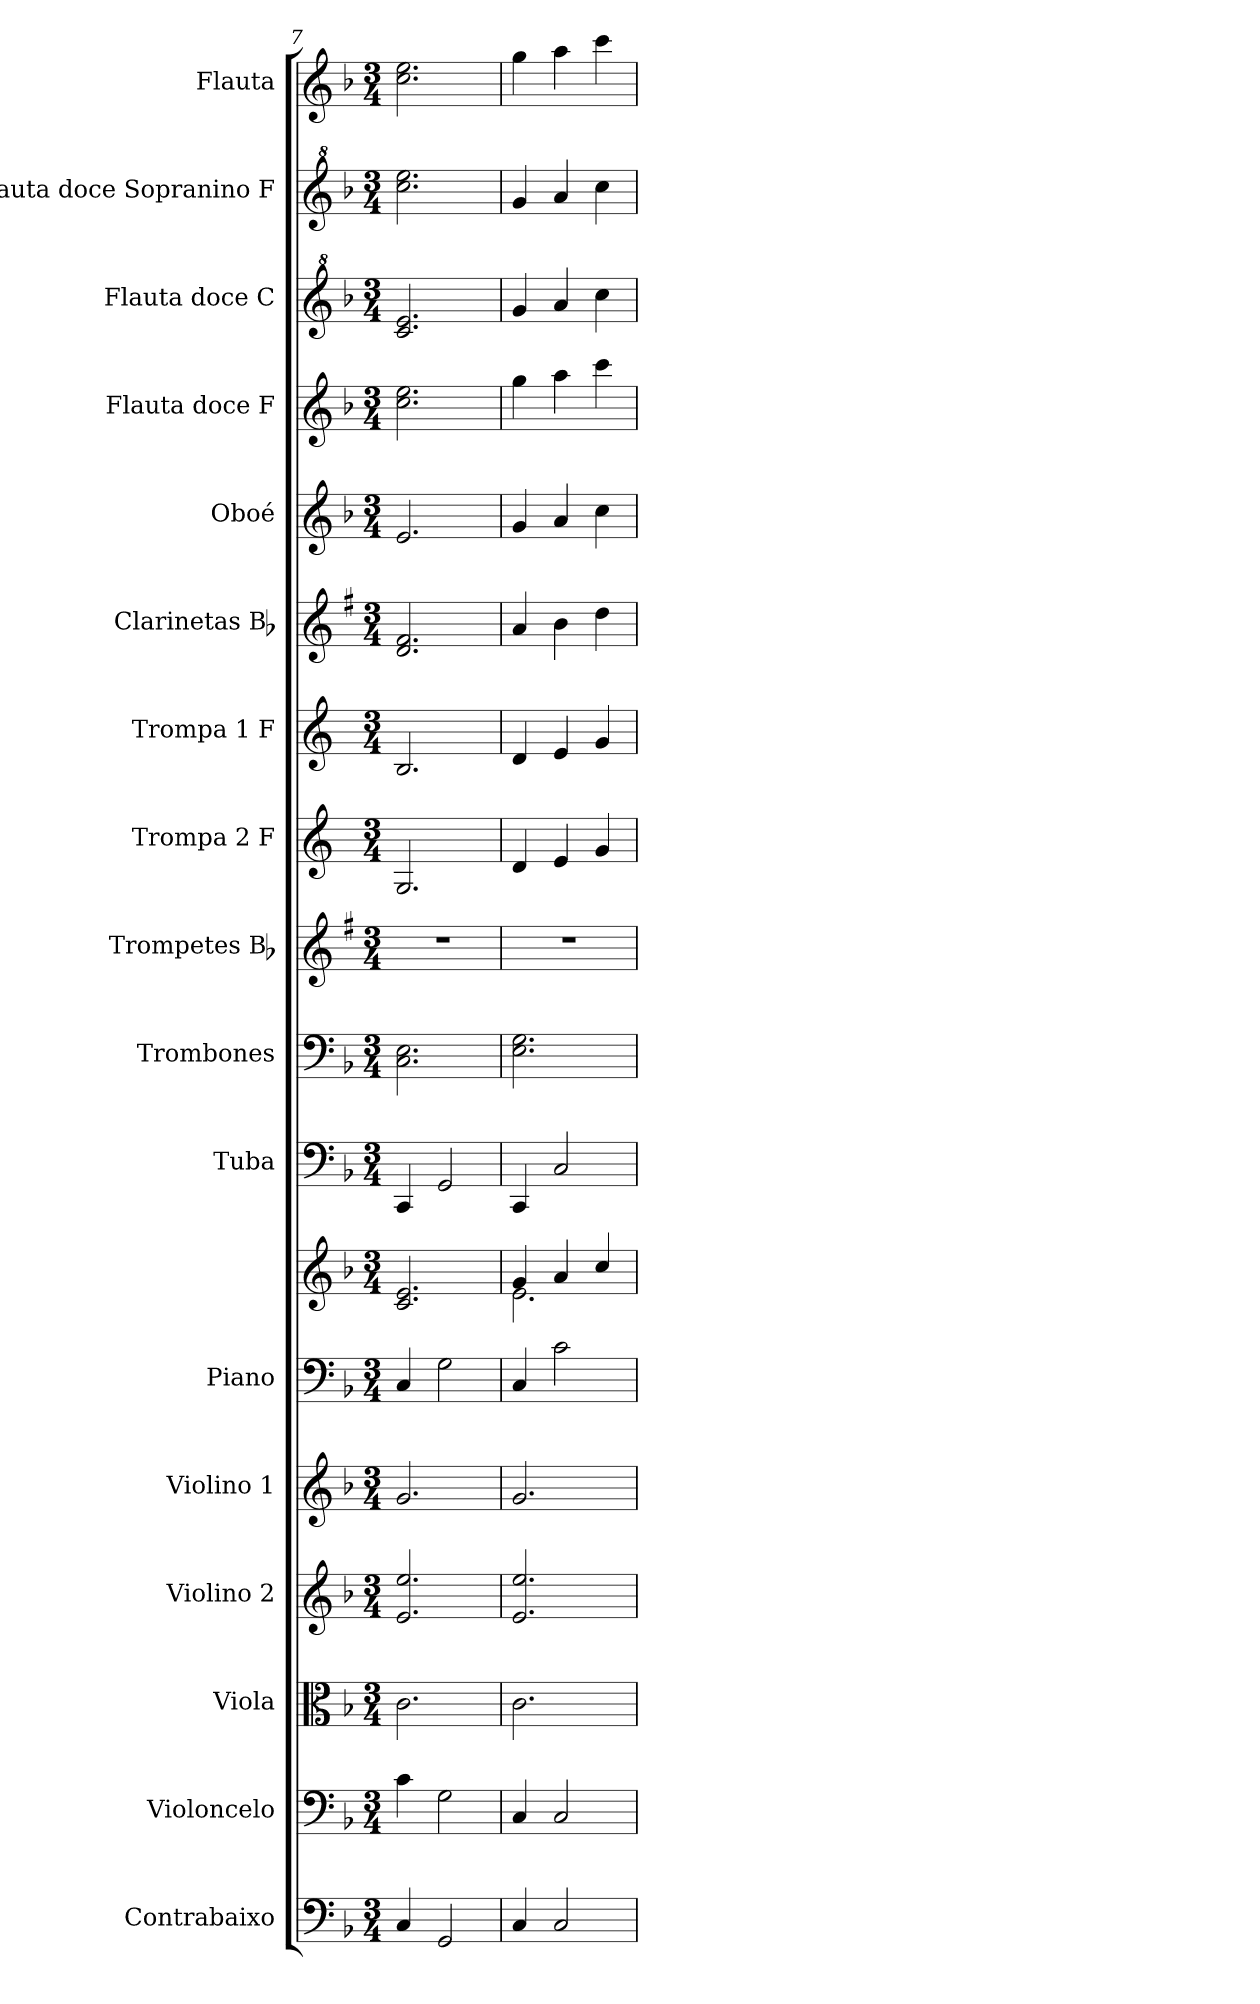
**kern	**kern	**kern	**kern	**kern	**kern	**kern	**kern	**kern	**kern	**kern	**kern	**kern	**kern	**kern	**kern	**kern	**kern
*part17	*part16	*part15	*part14	*part13	*part12	*part12	*part11	*part10	*part9	*part8	*part7	*part6	*part5	*part4	*part3	*part2	*part1
*staff18	*staff17	*staff16	*staff15	*staff14	*staff13	*staff12	*staff11	*staff10	*staff9	*staff8	*staff7	*staff6	*staff5	*staff4	*staff3	*staff2	*staff1
*I"Contrabaixo	*I"Violoncelo	*I"Viola	*I"Violino 2	*I"Violino 1	*I"Piano	*	*I"Tuba	*I"Trombones	*I"Trompetes Bb	*I"Trompa 2  F	*I"Trompa 1 F	*I"Clarinetas Bb	*I"Oboé	*I"Flauta doce F	*I"Flauta doce  C	*I"Flauta doce  Sopranino F	*I"Flauta
*I'Cb.	*I'Vc.	*I'Vla.	*I'Vln. 2	*I'Vln. 1	*I'Pno	*	*I'Tba.	*I'Tbn.	*I'Tpt.	*	*	*I'Cl.	*I'Ob.	*	*	*I'Fl. d. sop.	*I'Fl.
*clefF4	*clefF4	*clefC3	*clefG2	*clefG2	*clefF4	*clefG2	*clefF4	*clefF4	*clefG2	*clefG2	*clefG2	*clefG2	*clefG2	*clefG2	*clefG^2	*clefG^2	*clefG2
*ITrd7c12	*	*	*	*	*	*	*	*	*ITrd1c2	*ITrd4c7	*ITrd4c7	*ITrd1c2	*	*	*ITrd-7c-12	*ITrd-7c-12	*
*k[b-]	*k[b-]	*k[b-]	*k[b-]	*k[b-]	*k[b-]	*k[b-]	*k[b-]	*k[b-]	*k[b-]	*k[b-]	*k[b-]	*k[b-]	*k[b-]	*k[b-]	*k[b-]	*k[b-]	*k[b-]
*F:	*F:	*F:	*F:	*F:	*F:	*F:	*F:	*F:	*F:	*	*	*F:	*F:	*F:	*F:	*F:	*F:
*M3/4	*M3/4	*M3/4	*M3/4	*M3/4	*M3/4	*M3/4	*M3/4	*M3/4	*M3/4	*M3/4	*M3/4	*M3/4	*M3/4	*M3/4	*M3/4	*M3/4	*M3/4
=7	=7	=7	=7	=7	=7	=7	=7	=7	=7	=7	=7	=7	=7	=7	=7	=7	=7
4CC/	4c\	2.c\	2.e/ 2.ee/	2.g/	4C/	2.c/ 2.e/	4CC/	2.C\ 2.E\	2.r	2.C/	2.E/	2.c/ 2.e/	2.e/	2.cc\ 2.ee\	2.ccc/ 2.eee/	2.cccc\ 2.eeee\	2.cc\ 2.ee\
2GGG/	2G\	.	.	.	2G\	.	2GG/	.	.	.	.	.	.	.	.	.	.
=8	=8	=8	=8	=8	=8	=8	=8	=8	=8	=8	=8	=8	=8	=8	=8	=8	=8
*	*	*	*	*	*	*^	*	*	*	*	*	*	*	*	*	*	*
4CC/	4C/	2.c\	2.e/ 2.ee/	2.g/	4C/	4g/	2.e\	4CC/	2.E\ 2.G\	2.r	4G/	4G/	4g/	4g/	4gg\	4ggg/	4ggg/	4gg\
2CC/	2C/	.	.	.	2c\	4a/	.	2C/	.	.	4A/	4A/	4a\	4a/	4aa\	4aaa/	4aaa/	4aa\
.	.	.	.	.	.	4cc/	.	.	.	.	4c/	4c/	4cc\	4cc\	4ccc\	4cccc\	4cccc\	4ccc\
*	*	*	*	*	*	*v	*v	*	*	*	*	*	*	*	*	*	*	*
=	=	=	=	=	=	=	=	=	=	=	=	=	=	=	=	=	=
*-	*-	*-	*-	*-	*-	*-	*-	*-	*-	*-	*-	*-	*-	*-	*-	*-	*-
